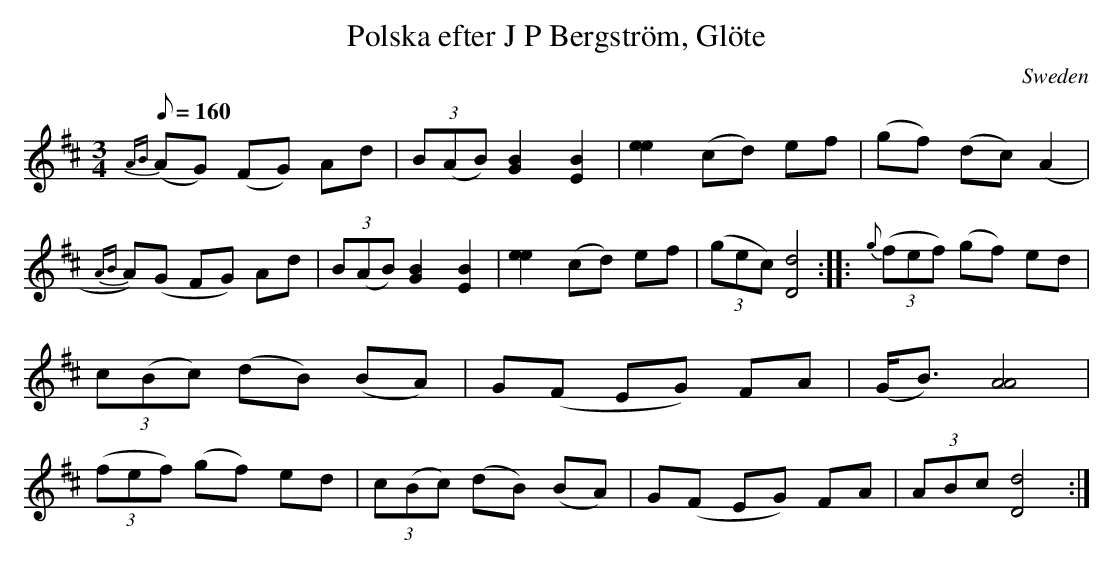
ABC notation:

X:1
T:Polska efter J P Bergström, Glöte
L:1/8
M:3/4
O:Sweden
Q:160
K:D major
{AB}(AG) (FG) Ad|(3B(AB) [G2B2] [E2B2]|[e2e2] (cd) ef|(gf) (dc) (A2|\
{AB}A)(G FG) Ad|(3B(AB) [G2B2] [E2B2]|[e2e2] (cd) ef|((3gec) [D4d4]::\
{g}((3fef) (gf) ed|(3c(Bc) (dB) (BA)|G(F EG) FA|(G<B) [A4A4]|((3fef) (gf) ed|\
(3c(Bc) (dB) (BA)|G(F EG) FA|(3ABc [D4d4]:|
